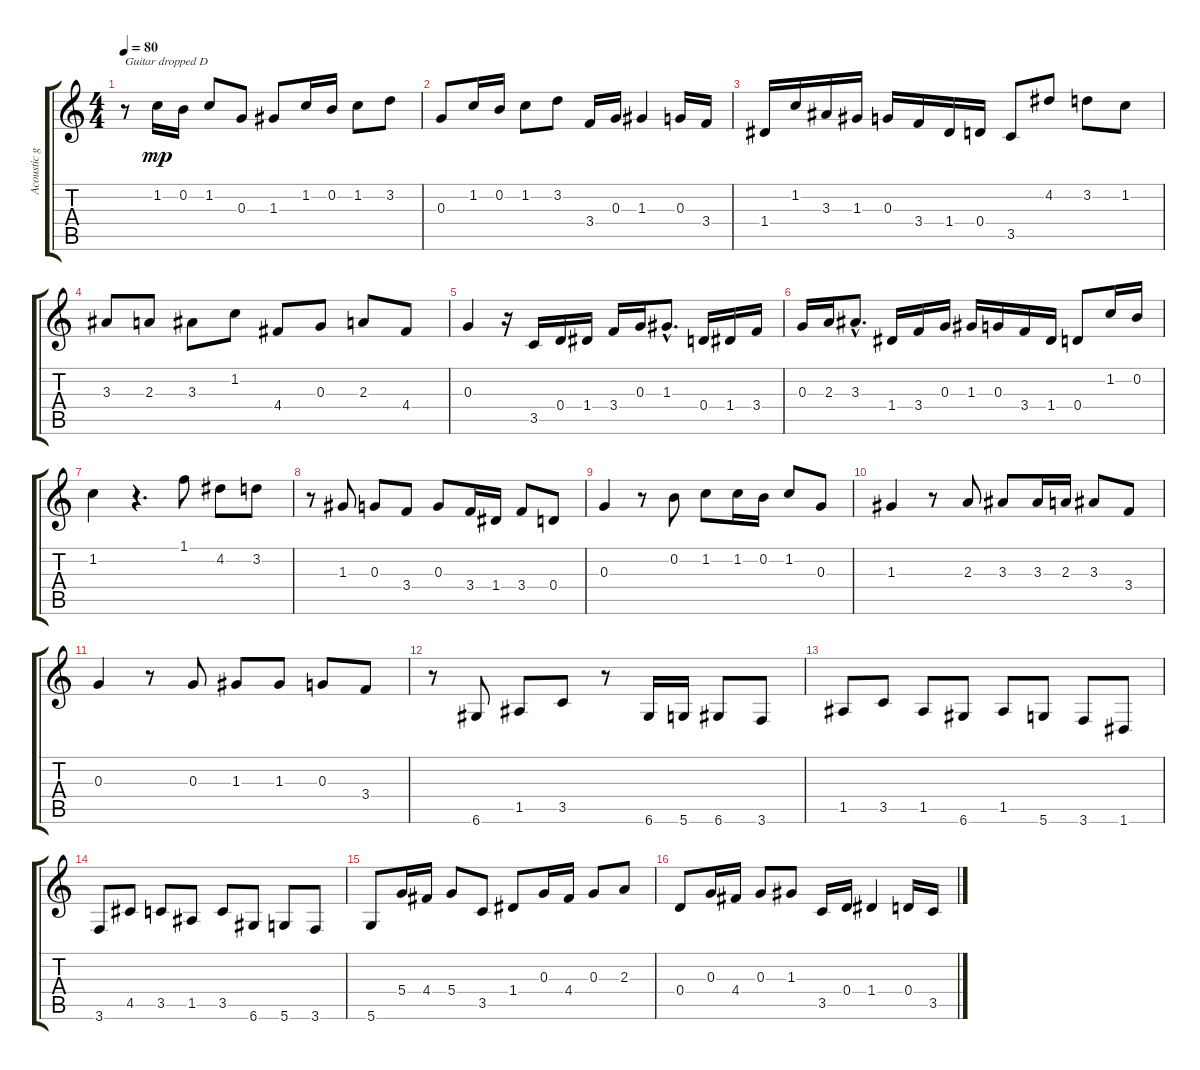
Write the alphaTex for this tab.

\track ("Acoustic guitar 2" "Acoustic g") {instrument acousticguitarsteel}
\staff {score tabs}
\tuning (E4 B3 G3 D3 A2 D2) {hide}
\ts (4 4)
\tempo 80
\clef g2
\ks c
r.8{txt "Guitar dropped D" dy mp instrument acousticguitarsteel} 1.2.16 0.2.16 1.2.8 0.3.8 1.3.8 1.2.16 0.2.16 1.2.8 3.2.8 |
0.3.8 1.2.16 0.2.16 1.2.8 3.2.8 3.4.16 0.3.16 1.3.4 0.3.16 3.4.16 |
1.4.16 1.2.16 3.3.16 1.3.16 0.3.16 3.4.16 1.4.16 0.4.16 3.5.8 4.2.8 3.2.8 1.2.8 |
3.3.8 2.3.8 3.3.8 1.2.8 4.4.8 0.3.8 2.3.8 4.4.8 |
0.3.4 r.16 3.5.16 0.4.16 1.4.16 3.4.16 0.3.16 1.3{hac}.8{d} 0.4.16 1.4.16 3.4.16 |
0.3.16 2.3.16 3.3{hac}.8{d} 1.4.16 3.4.16 0.3.16 1.3.16 0.3.16 3.4.16 1.4.16 0.4.8 1.2.16 0.2.16 |
1.2.4 r.4{d} 1.1.8 4.2.8 3.2.8 |
r.8 1.3.8 0.3.8 3.4.8 0.3.8 3.4.16 1.4.16 3.4.8 0.4.8 |
0.3.4 r.8 0.2.8 1.2.8 1.2.16 0.2.16 1.2.8 0.3.8 |
1.3.4 r.8 2.3.8 3.3.8 3.3.16 2.3.16 3.3.8 3.4.8 |
0.3.4 r.8 0.3.8 1.3.8 1.3.8 0.3.8 3.4.8 |
r.8 6.6.8 1.5.8 3.5.8 r.8 6.6.16 5.6.16 6.6.8 3.6.8 |
1.5.8 3.5.8 1.5.8 6.6.8 1.5.8 5.6.8 3.6.8 1.6.8 |
3.6.8 4.5.8 3.5.8 1.5.8 3.5.8 6.6.8 5.6.8 3.6.8 |
5.6.8 5.4.16 4.4.16 5.4.8 3.5.8 1.4.8 0.3.16 4.4.16 0.3.8 2.3.8 |
0.4.8 0.3.16 4.4.16 0.3.8 1.3.8 3.5.16 0.4.16 1.4.4 0.4.16 3.5.16
